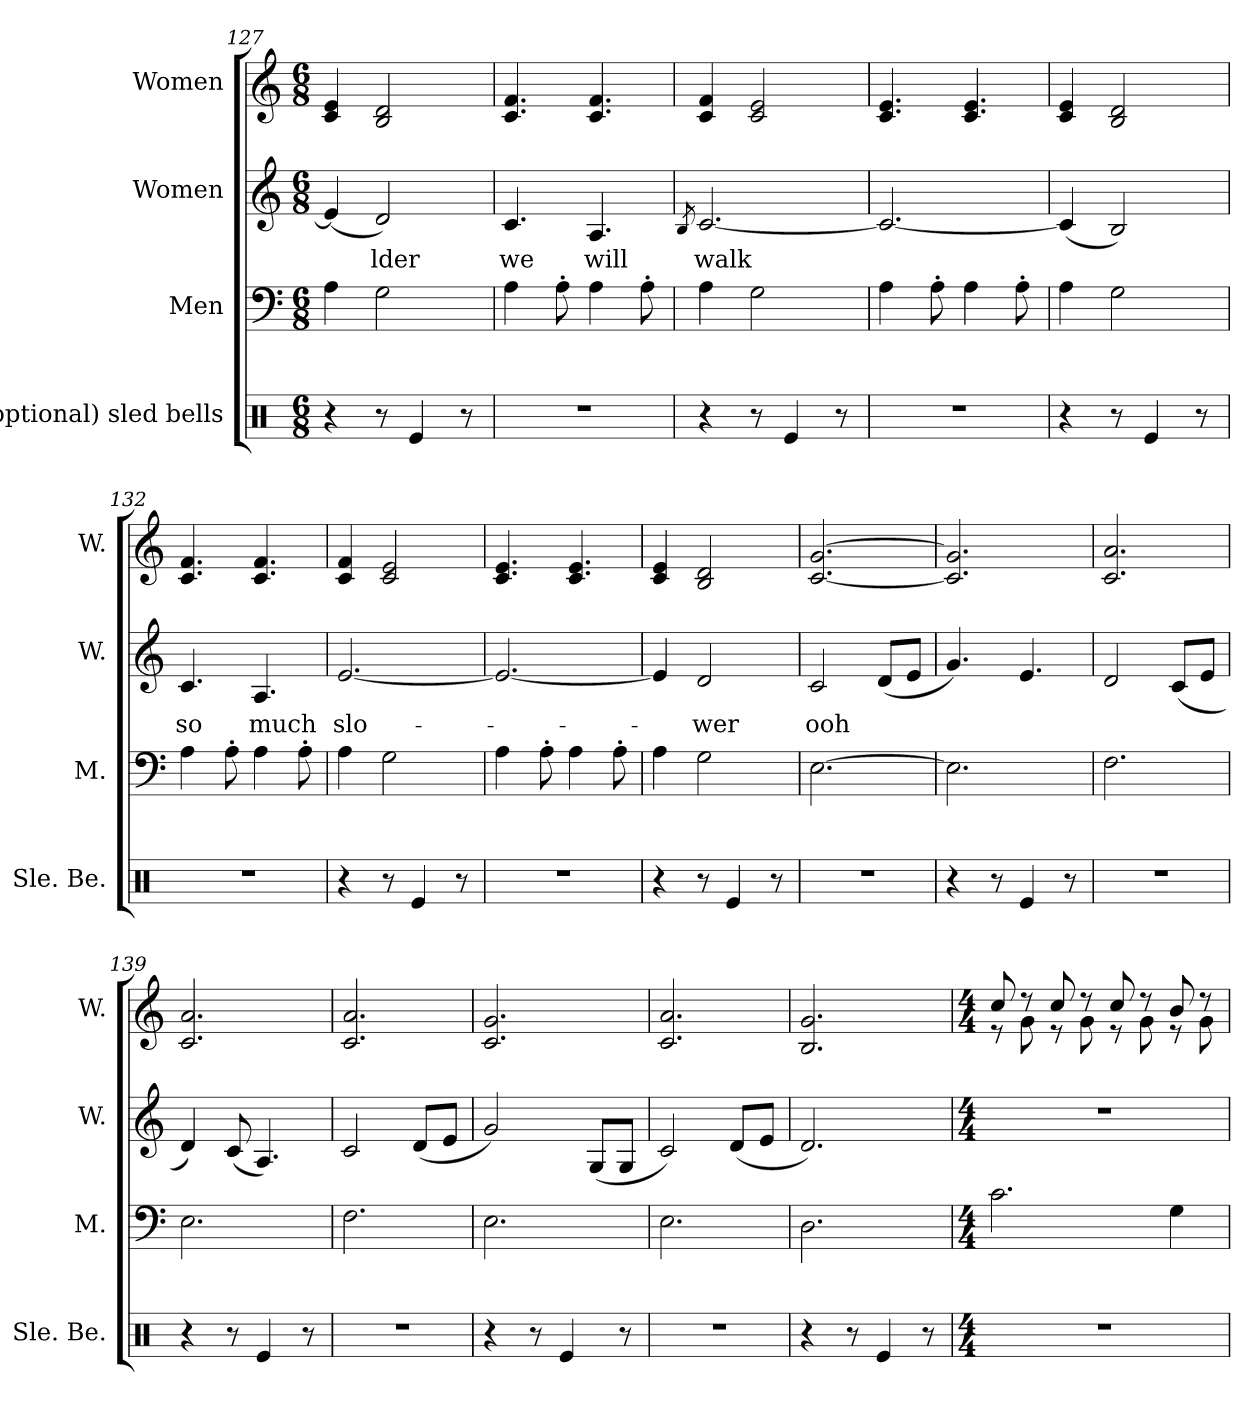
**kern	**kern	**kern	**text	**kern
*part4	*part3	*part2	*part2	*part1
*staff4	*staff3	*staff2	*staff2	*staff1
*I"(optional) sled bells	*I"Men	*I"Women	*	*I"Women
*I'Sle. Be.	*I'M.	*I'W.	*	*I'W.
!!LO:PB:g=z
*clefX	*clefF4	*clefG2	*	*clefG2
*k[]	*k[]	*k[]	*	*k[]
*M6/8	*M6/8	*M6/8	*	*M6/8
=127	=127	=127	=127	=127
4r	4A\	(4e/]	.	4c/ 4e/
!	!	!	!LO:LY:b	!
8r	2G\	2d/)	-lder	2B/ 2d/
4Re/	.	.	.	.
8r	.	.	.	.
=128	=128	=128	=128	=128
!	!	!	!LO:LY:b	!
2.r	4A\	4.c/	we	4.c/ 4.f/
.	8A'\	.	.	.
!	!	!	!LO:LY:b	!
.	4A\	4.A/	will	4.c/ 4.f/
.	8A'\	.	.	.
=129	=129	=129	=129	=129
.	.	8qB/	.	.
!	!	!	!LO:LY:b	!
4r	4A\	[2.c/	walk	4c/ 4f/
8r	2G\	.	.	2c/ 2e/
4Re/	.	.	.	.
8r	.	.	.	.
=130	=130	=130	=130	=130
2.r	4A\	2.c/_	.	4.c/ 4.e/
.	8A'\	.	.	.
.	4A\	.	.	4.c/ 4.e/
.	8A'\	.	.	.
=131	=131	=131	=131	=131
4r	4A\	(4c/]	.	4c/ 4e/
8r	2G\	2B/)	.	2B/ 2d/
4Re/	.	.	.	.
8r	.	.	.	.
=132	=132	=132	=132	=132
!	!	!	!LO:LY:b	!
2.r	4A\	4.c/	so	4.c/ 4.f/
.	8A'\	.	.	.
!	!	!	!LO:LY:b	!
.	4A\	4.A/	much	4.c/ 4.f/
.	8A'\	.	.	.
=133	=133	=133	=133	=133
!	!	!	!LO:LY:b	!
4r	4A\	[2.e/	slo-	4c/ 4f/
8r	2G\	.	.	2c/ 2e/
4Re/	.	.	.	.
8r	.	.	.	.
=134	=134	=134	=134	=134
2.r	4A\	2.e/_	.	4.c/ 4.e/
.	8A'\	.	.	.
.	4A\	.	.	4.c/ 4.e/
.	8A'\	.	.	.
!!LO:LB:g=z
=135	=135	=135	=135	=135
4r	4A\	4e/]	.	4c/ 4e/
!	!	!	!LO:LY:b	!
8r	2G\	2d/	-wer	2B/ 2d/
4Re/	.	.	.	.
8r	.	.	.	.
=136	=136	=136	=136	=136
!	!	!	!LO:LY:b	!
2.r	[2.E\	2c/	ooh	[2.c/ [2.g/
.	.	(8d/L	.	.
.	.	8e/J	.	.
=137	=137	=137	=137	=137
4r	2.E\]	4.g/)	.	2.c/] 2.g/]
8r	.	.	.	.
4Re/	.	4.e/	.	.
8r	.	.	.	.
=138	=138	=138	=138	=138
2.r	2.F\	2d/	.	2.c/ 2.a/
.	.	(8c/L	.	.
.	.	8e/J	.	.
=139	=139	=139	=139	=139
4r	2.E\	4d/)	.	2.c/ 2.a/
8r	.	(8c/	.	.
4Re/	.	4.A/)	.	.
8r	.	.	.	.
=140	=140	=140	=140	=140
2.r	2.F\	2c/	.	2.c/ 2.a/
.	.	(8d/L	.	.
.	.	8e/J	.	.
=141	=141	=141	=141	=141
4r	2.E\	2g/)	.	2.c/ 2.g/
8r	.	.	.	.
4Re/	.	.	.	.
.	.	(8G/L	.	.
8r	.	8G/J	.	.
=142	=142	=142	=142	=142
2.r	2.E\	2c/)	.	2.c/ 2.a/
.	.	(8d/L	.	.
.	.	8e/J	.	.
!!LO:LB:g=z
=143	=143	=143	=143	=143
4r	2.D\	2.d/)	.	2.B/ 2.g/
8r	.	.	.	.
4Re/	.	.	.	.
8r	.	.	.	.
=144	=144	=144	=144	=144
*M4/4	*M4/4	*M4/4	*	*M4/4
*	*	*	*	*MM90
*	*	*	*	*^
1r	2.c\	1r	.	8cc/	8r
.	.	.	.	8r	8g\
.	.	.	.	8cc/	8r
.	.	.	.	8r	8g\
.	.	.	.	8cc/	8r
.	.	.	.	8r	8g\
.	4G\	.	.	8b/	8r
.	.	.	.	8r	8g\
*	*	*	*	*v	*v
=	=	=	=	=
*-	*-	*-	*-	*-
